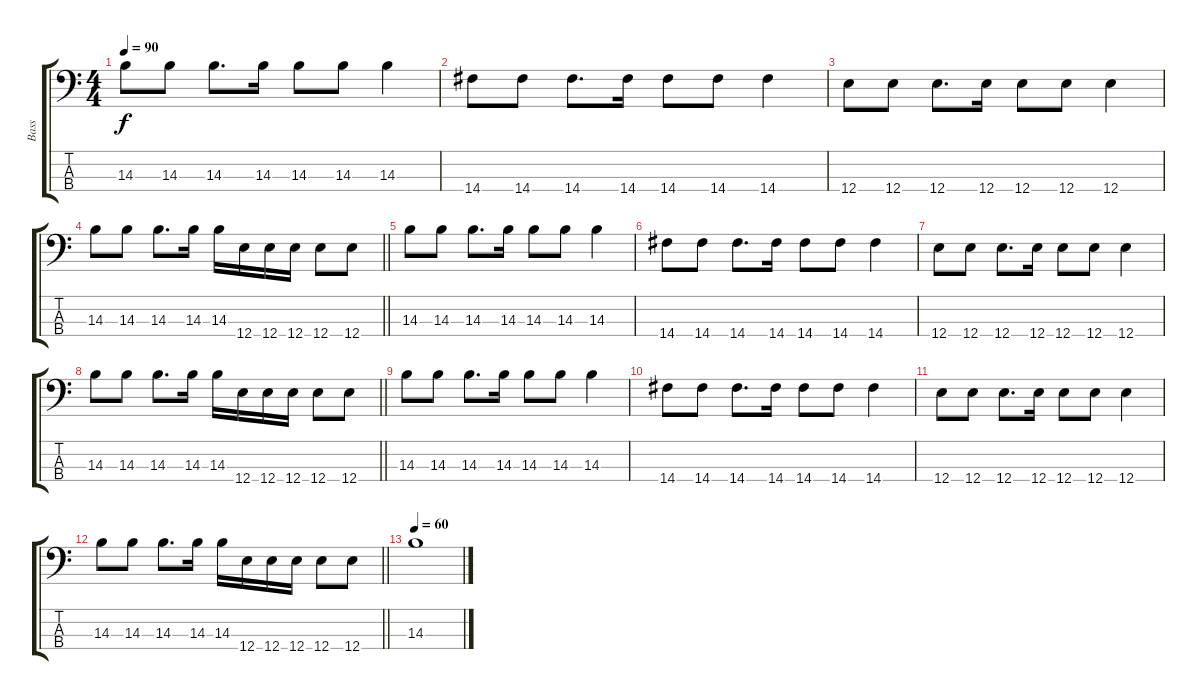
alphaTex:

\track ("Bass" "Bass") {instrument electricbassfinger}
\staff {score tabs}
\tuning (G2 D2 A1 E1) {hide}
\ts (4 4)
\tempo 90
\clef f4
\ks c
14.3.8{dy f} 14.3.8 14.3.8{d} 14.3.16 14.3.8 14.3.8 14.3.4 |
14.4.8 14.4.8 14.4.8{d} 14.4.16 14.4.8 14.4.8 14.4.4 |
12.4.8 12.4.8 12.4.8{d} 12.4.16 12.4.8 12.4.8 12.4.4 |
\barLineRight lightlight
14.3.8 14.3.8 14.3.8{d} 14.3.16 14.3.16 12.4.16 12.4.16 12.4.16 12.4.8 12.4.8 |
14.3.8 14.3.8 14.3.8{d} 14.3.16 14.3.8 14.3.8 14.3.4 |
14.4.8 14.4.8 14.4.8{d} 14.4.16 14.4.8 14.4.8 14.4.4 |
12.4.8 12.4.8 12.4.8{d} 12.4.16 12.4.8 12.4.8 12.4.4 |
\barLineRight lightlight
14.3.8 14.3.8 14.3.8{d} 14.3.16 14.3.16 12.4.16 12.4.16 12.4.16 12.4.8 12.4.8 |
14.3.8 14.3.8 14.3.8{d} 14.3.16 14.3.8 14.3.8 14.3.4 |
14.4.8 14.4.8 14.4.8{d} 14.4.16 14.4.8 14.4.8 14.4.4 |
12.4.8 12.4.8 12.4.8{d} 12.4.16 12.4.8 12.4.8 12.4.4 |
\barLineRight lightlight
14.3.8 14.3.8 14.3.8{d} 14.3.16 14.3.16 12.4.16 12.4.16 12.4.16 12.4.8 12.4.8 |
\tempo 60
14.3.1
